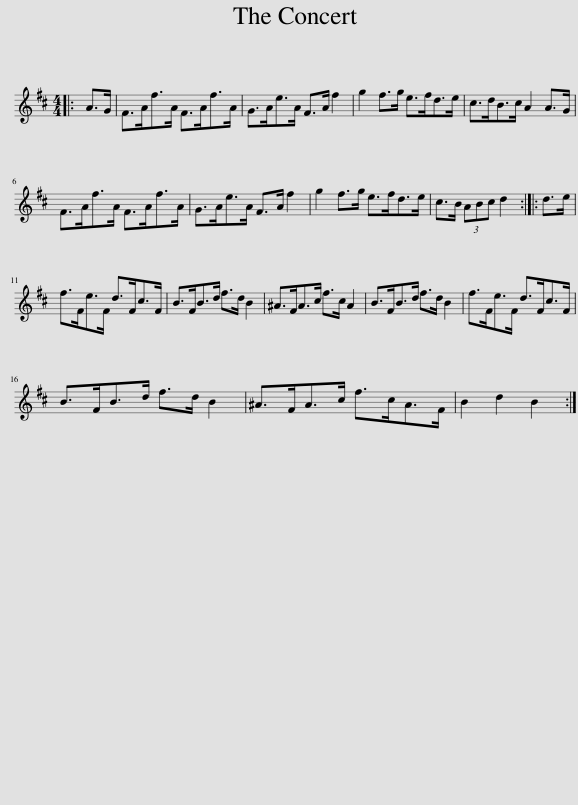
X:1
L:1/8
M:4/4
I:linebreak $
K:D
V:1 treble
V:1
|: A>G | F>Af>A F>Af>A | G>Ae>A F>A f2 | g2 f>g e>fd>e | c>dB>c A2 A>G |$ %5
 F>Af>A F>Af>A | G>Ae>A F>A f2 | g2 f>g e>fd>e | c>B (3ABc d2 :: d>e |$ %10
 f>Fe>F d>Fc>F | B>FB>d f>d B2 | ^A>FA>c f>c A2 | B>FB>d f>d B2 | f>Fe>F d>Fc>F |$ %15
 B>FB>d f>d B2 | ^A>FA>c f>cA>F | B2 d2 B2 :| %18
